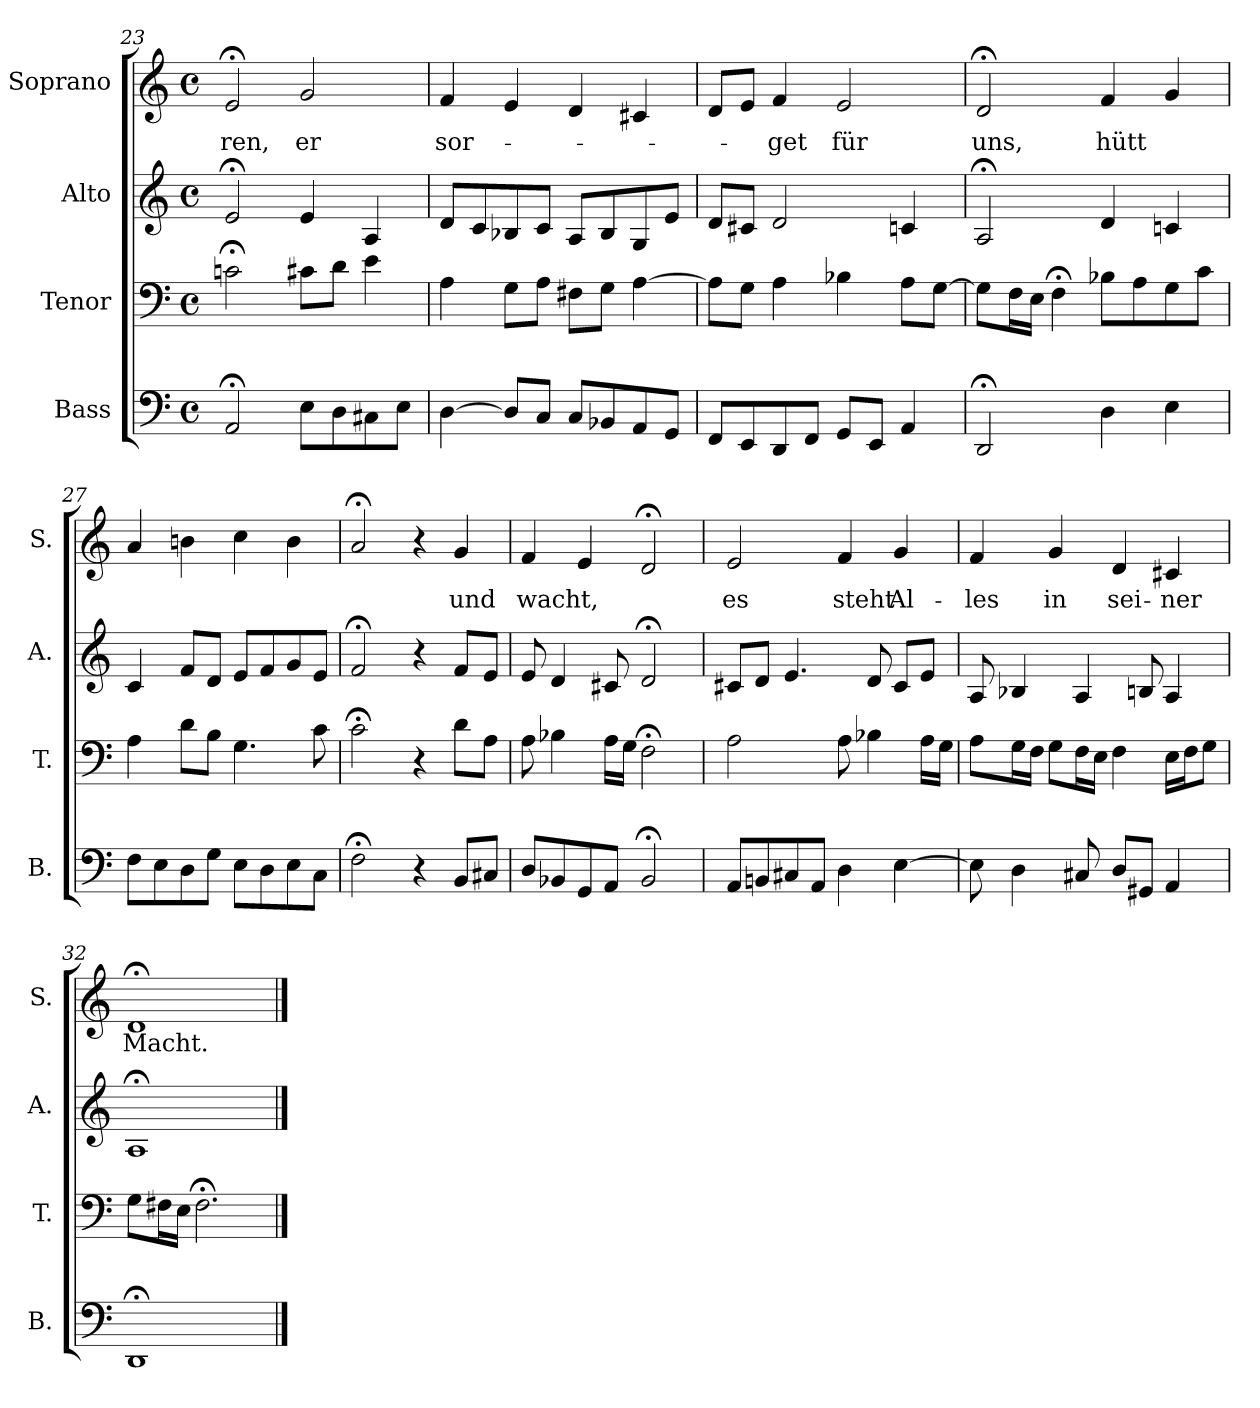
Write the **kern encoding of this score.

**kern	**kern	**kern	**kern	**text
*part4	*part3	*part2	*part1	*part1
*staff4	*staff3	*staff2	*staff1	*staff1
*I"Bass	*I"Tenor	*I"Alto	*I"Soprano	*
*I'B.	*I'T.	*I'A.	*I'S.	*
*clefF4	*clefF4	*clefG2	*clefG2	*
*k[]	*k[]	*k[]	*k[]	*
*M4/4	*M4/4	*M4/4	*M4/4	*
*met(c)	*met(c)	*met(c)	*met(c)	*
=23	=23	=23	=23	=23
!	!	!	!	!LO:LY:b
2AA;</	2cn;<\	2e;</	2e;</	ren,
!	!	!	!	!LO:LY:b
8E\L	8c#X\L	4e/	2g/	er
8D\	8d\J	.	.	.
8C#X\	4e\	4A/	.	.
8E\J	.	.	.	.
=24	=24	=24	=24	=24
!	!	!	!	!LO:LY:b
[4D\	4A\	8d/L	4f/	sor-
.	.	8c/	.	.
8D/L]	8G\L	8B-X/	4e/	.
8C/J	8A\J	8c/J	.	.
8C/L	8F#X\L	8A/L	4d/	.
8BB-X/	8G\J	8B-/	.	.
8AA/	[4A\	8G/	4c#X/	.
8GG/J	.	8e/J	.	.
=25	=25	=25	=25	=25
8FF/L	8A\L]	8d/L	8d/L	.
8EE/	8G\J	8c#X/J	8e/J	.
!	!	!	!	!LO:LY:b
8DD/	4A\	2d/	4f/	-get
8FF/J	.	.	.	.
!	!	!	!	!LO:LY:b
8GG/L	4B-X\	.	2e/	für
8EE/J	.	.	.	.
4AA/	8A\L	4cn/	.	.
.	[8G\J	.	.	.
!!LO:LB:g=z
=26	=26	=26	=26	=26
!	!	!	!	!LO:LY:b
2DD;</	8G\L]	2A;</	2d;</	uns,
.	16F\L	.	.	.
.	16E\JJ	.	.	.
.	4F;<\	.	.	.
!	!	!	!	!LO:LY:b
4D\	8B-X\L	4d/	4f/	hütt
.	8A\	.	.	.
4E\	8G\	4cn/	4g/	.
.	8c\J	.	.	.
!!LO:LB:g=z
=27	=27	=27	=27	=27
8F\L	4A\	4c/	4a/	.
8E\	.	.	.	.
8D\	8d\L	8f/L	4bn\	.
8G\J	8B\J	8d/J	.	.
8E\L	4.G\	8e/L	4cc\	.
8D\	.	8f/	.	.
8E\	.	8g/	4b\	.
8C\J	8c\	8e/J	.	.
=28	=28	=28	=28	=28
2F;<\	2c;<\	2f;</	2a;</	.
4r	4r	4r	4r	.
!	!	!	!	!LO:LY:b
8BB/L	8d\L	8f/L	4g/	und
8C#X/J	8A\J	8e/J	.	.
=29	=29	=29	=29	=29
!	!	!	!	!LO:LY:b
8D/L	8A\	8e/	4f/	wacht,
8BB-X/	4B-X\	4d/	.	.
8GG/	.	.	4e/	.
8AA/J	16A\LL	8c#X/	.	.
.	16G\JJ	.	.	.
2BB-;</	2F;<\	2d;</	2d;</	.
=30	=30	=30	=30	=30
!	!	!	!	!LO:LY:b
8AA/L	2A\	8c#X/L	2e/	es
8BBn/	.	8d/J	.	.
8C#X/	.	4.e/	.	.
8AA/J	.	.	.	.
!	!	!	!	!LO:LY:b
4D\	8A\	.	4f/	steht
.	4B-X\	8d/	.	.
!	!	!	!	!LO:LY:b
[4E\	.	8c#/L	4g/	Al-
.	16A\LL	8e/J	.	.
.	16G\JJ	.	.	.
=31	=31	=31	=31	=31
!	!	!	!	!LO:LY:b
8E\]	8A\L	8A/	4f/	-les
4D\	16G\L	4B-X/	.	.
.	16F\JJ	.	.	.
!	!	!	!	!LO:LY:b
.	8G\L	.	4g/	in
8C#X/	16F\L	4A/	.	.
.	16E\JJ	.	.	.
!	!	!	!	!LO:LY:b
8D/L	4F\	.	4d/	sei-
8GG#X/J	.	8Bn/	.	.
!	!	!	!	!LO:LY:b
4AA/	16E\LL	4A/	4c#X/	-ner
.	16F\J	.	.	.
.	8G\J	.	.	.
!!LO:PB:g=z
=32	=32	=32	=32	=32
!	!	!	!	!LO:LY:b
1DD;<	8G\L	1A;<	1d;<	Macht.
.	16F#X\L	.	.	.
.	16E\JJ	.	.	.
.	2.F#;<\	.	.	.
==	==	==	==	==
*-	*-	*-	*-	*-
